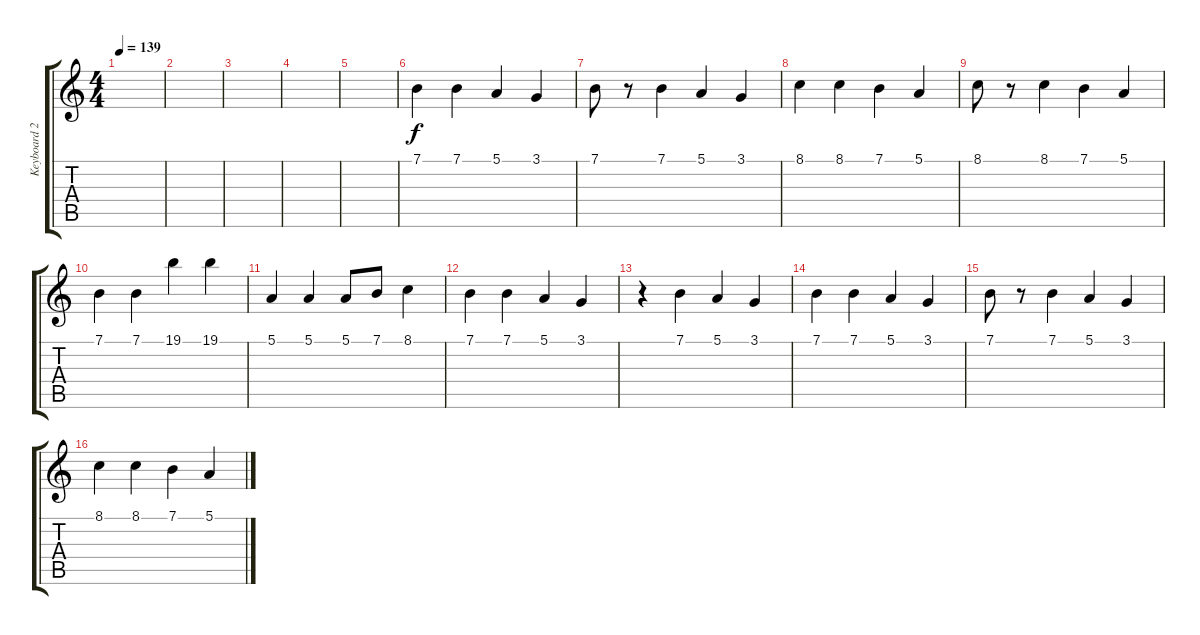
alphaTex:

\track ("Keyboard 2" "Keyboard 2") {instrument stringensemble1}
\staff {score tabs}
\tuning (E4 B3 G3 D3 A2 E2) {hide}
\ts (4 4)
\tempo 139
\clef g2
\ks c
|
|
|
|
|
7.1.4 7.1.4 5.1.4 3.1.4 |
7.1.8 r.8 7.1.4 5.1.4 3.1.4 |
8.1.4 8.1.4 7.1.4 5.1.4 |
8.1.8 r.8 8.1.4 7.1.4 5.1.4 |
7.1.4 7.1.4 19.1.4 19.1.4 |
5.1.4 5.1.4 5.1.8 7.1.8 8.1.4 |
7.1.4 7.1.4 5.1.4 3.1.4 |
r.4 7.1.4 5.1.4 3.1.4 |
7.1.4 7.1.4 5.1.4 3.1.4 |
7.1.8 r.8 7.1.4 5.1.4 3.1.4 |
8.1.4 8.1.4 7.1.4 5.1.4
